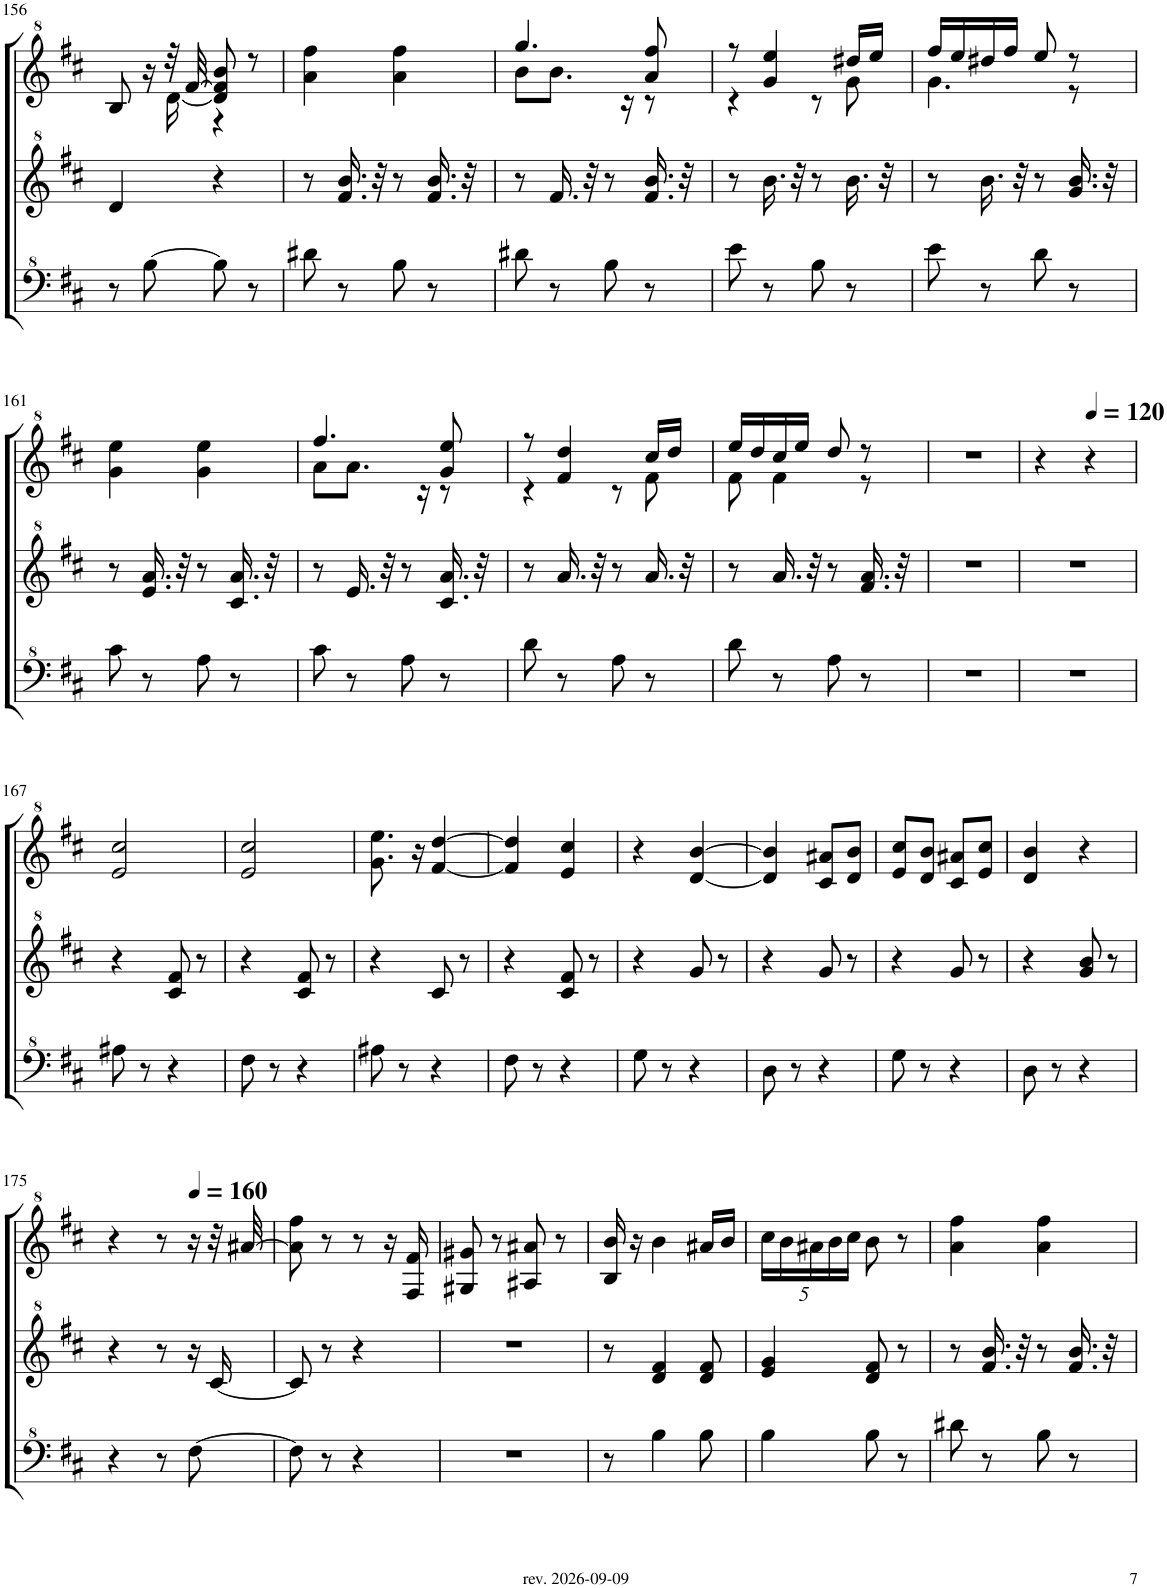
**kern	**kern	**kern
*part1	*part1	*part1
*staff3	*staff2	*staff1
*I"パンフルート	*	*
!!LO:PB:g=z
*clefF^4	*clefG^2	*clefG^2
*k[f#c#]	*k[f#c#]	*k[f#c#]
*M2/4	*M2/4	*M2/4
=156	=156	=156
*	*	*^
8r	4dd/	8b/	8.ryy
[8b\	.	16r	.
.	.	32r	[16dd\
.	.	[32ff#/	.
8b\]	4r	8dd/] 8ff#/] 8bb/	4r
8r	.	8r	.
*	*	*v	*v
=157	=157	=157
8dd#X\	8r	4aa\ 4fff#\
8r	16.ff#/ 16.bb/	.
.	32r	.
8b\	8r	4aa\ 4fff#\
8r	16.ff#/ 16.bb/	.
.	32r	.
=158	=158	=158
*	*	*^
8dd#X\	8r	4.ggg/	8bb\L
8r	16.ff#/	.	8.bb\J
.	32r	.	.
8b\	8r	.	.
.	.	.	16r
8r	16.ff#/ 16.bb/	8aa/ 8fff#/	8r
.	32r	.	.
=159	=159	=159	=159
8ee\	8r	8r	4r
8r	16.bb\	4gg/ 4eee/	.
.	32r	.	.
8b\	8r	.	8r
8r	16.bb\	16ddd#X/LL	8gg\
.	.	16eee/JJ	.
.	32r	.	.
=160	=160	=160	=160
8ee\	8r	16fff#/LL	4.gg\
.	.	16eee/	.
8r	16.bb\	16ddd#X/	.
.	.	16fff#/JJ	.
.	32r	.	.
8dd\	8r	8eee/	.
8r	16.gg/ 16.bb/	8r	8r
.	32r	.	.
*	*	*v	*v
!!LO:LB:g=z
=161	=161	=161
8cc#\	8r	4gg\ 4eee\
8r	16.ee/ 16.aa/	.
.	32r	.
8a\	8r	4gg\ 4eee\
8r	16.cc#/ 16.aa/	.
.	32r	.
=162	=162	=162
*	*	*^
8cc#\	8r	4.fff#/	8aa\L
8r	16.ee/	.	8.aa\J
.	32r	.	.
8a\	8r	.	.
.	.	.	16r
8r	16.cc#/ 16.aa/	8gg/ 8eee/	8r
.	32r	.	.
=163	=163	=163	=163
8dd\	8r	8r	4r
8r	16.aa/	4ff#/ 4ddd/	.
.	32r	.	.
8a\	8r	.	8r
8r	16.aa/	16ccc#/LL	8ff#\
.	.	16ddd/JJ	.
.	32r	.	.
=164	=164	=164	=164
8dd\	8r	16eee/LL	8ff#\
.	.	16ddd/	.
8r	16.aa/	16ccc#/	4ff#\
.	.	16eee/JJ	.
.	32r	.	.
8a\	8r	8ddd/	.
8r	16.ff#/ 16.aa/	8r	8r
.	32r	.	.
*	*	*v	*v
=165	=165	=165
2r	2r	2r
=166	=166	=166
2r	2r	4r
*	*	*MM120
.	.	4r
!!LO:LB:g=z
=167	=167	=167
8a#X\	4r	2ee/ 2ccc#/
8r	.	.
4r	8cc#/ 8ff#/	.
.	8r	.
=168	=168	=168
8f#\	4r	2ee/ 2ccc#/
8r	.	.
4r	8cc#/ 8ff#/	.
.	8r	.
=169	=169	=169
8a#X\	4r	8.gg\ 8.eee\
8r	.	.
.	.	16r
4r	8cc#/	[4ff#/ [4ddd/
.	8r	.
=170	=170	=170
8f#\	4r	4ff#/] 4ddd/]
8r	.	.
4r	8cc#/ 8ff#/	4ee/ 4ccc#/
.	8r	.
=171	=171	=171
8g\	4r	4r
8r	.	.
4r	8gg/	[4dd/ [4bb/
.	8r	.
=172	=172	=172
8d\	4r	4dd/] 4bb/]
8r	.	.
4r	8gg/	8cc#/ 8aa#X/L
.	8r	8dd/ 8bb/J
=173	=173	=173
8g\	4r	8ee/ 8ccc#/L
8r	.	8dd/ 8bb/J
4r	8gg/	8cc#/ 8aa#X/L
.	8r	8ee/ 8ccc#/J
=174	=174	=174
8d\	4r	4dd/ 4bb/
8r	.	.
4r	8gg/ 8bb/	4r
.	8r	.
!!LO:LB:g=z
=175	=175	=175
4r	4r	4r
8r	8r	8r
*	*	*MM160
[8f#\	16r	16r
.	[16cc#/	32r
.	.	[32aa#X/
=176	=176	=176
8f#\]	8cc#/]	8aa#\] 8fff#\
8r	8r	8r
4r	4r	8r
.	.	16r
.	.	16f#/ 16ff#/
=177	=177	=177
2r	2r	8g#X/ 8gg#X/
.	.	8r
.	.	8a#X/ 8aa#X/
.	.	8r
=178	=178	=178
8r	8r	16b/ 16bb/
.	.	16r
4b\	4dd/ 4ff#/	4bb\
8b\	8dd/ 8ff#/	16aa#X/LL
.	.	16bb/JJ
=179	=179	=179
*	*	*Xbrackettup
4b\	4ee/ 4gg/	20ccc#\LL
.	.	20bb\
.	.	20aa#X\
.	.	20bb\
.	.	20ccc#\JJ
8b\	8dd/ 8ff#/	8bb\
8r	8r	8r
=180	=180	=180
8dd#X\	8r	4aa\ 4fff#\
8r	16.ff#/ 16.bb/	.
.	32r	.
8b\	8r	4aa\ 4fff#\
8r	16.ff#/ 16.bb/	.
.	32r	.
=	=	=
*-	*-	*-
